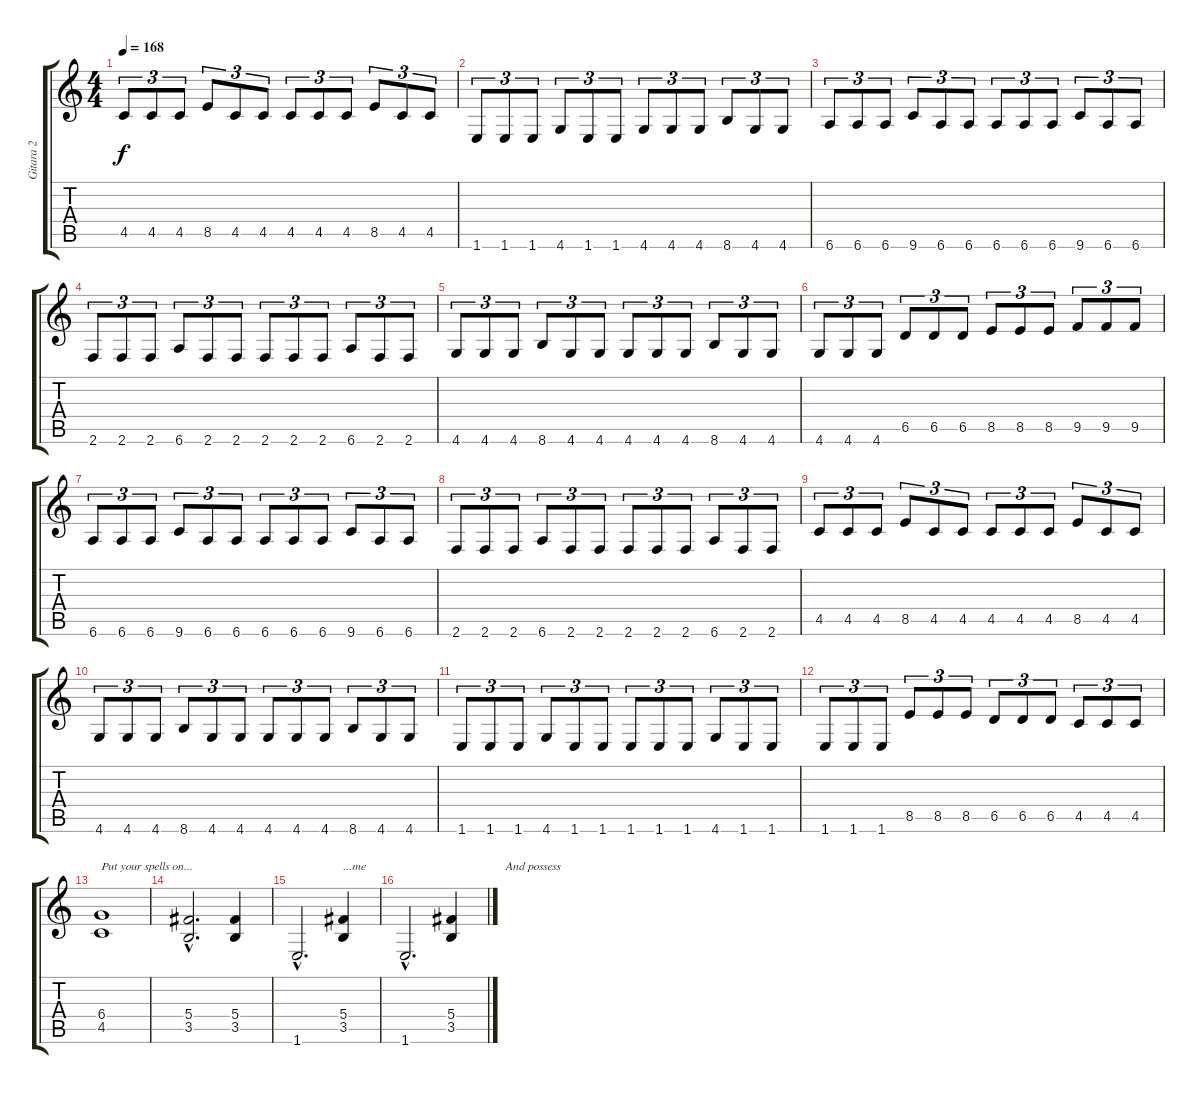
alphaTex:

\track ("Gitara 2" "Gitara 2") {instrument distortionguitar}
\staff {score tabs}
\tuning (Eb4 Bb3 Gb3 Db3 Ab2 Eb2) {hide}
\ts (4 4)
\tempo 168
\clef g2
\ks c
4.5.8{tu (3 2) dy f} 4.5.8{tu (3 2)} 4.5.8{tu (3 2)} 8.5.8{tu (3 2)} 4.5.8{tu (3 2)} 4.5.8{tu (3 2)} 4.5.8{tu (3 2)} 4.5.8{tu (3 2)} 4.5.8{tu (3 2)} 8.5.8{tu (3 2)} 4.5.8{tu (3 2)} 4.5.8{tu (3 2)} |
1.6.8{tu (3 2)} 1.6.8{tu (3 2)} 1.6.8{tu (3 2)} 4.6.8{tu (3 2)} 1.6.8{tu (3 2)} 1.6.8{tu (3 2)} 4.6.8{tu (3 2)} 4.6.8{tu (3 2)} 4.6.8{tu (3 2)} 8.6.8{tu (3 2)} 4.6.8{tu (3 2)} 4.6.8{tu (3 2)} |
6.6.8{tu (3 2)} 6.6.8{tu (3 2)} 6.6.8{tu (3 2)} 9.6.8{tu (3 2)} 6.6.8{tu (3 2)} 6.6.8{tu (3 2)} 6.6.8{tu (3 2)} 6.6.8{tu (3 2)} 6.6.8{tu (3 2)} 9.6.8{tu (3 2)} 6.6.8{tu (3 2)} 6.6.8{tu (3 2)} |
2.6.8{tu (3 2)} 2.6.8{tu (3 2)} 2.6.8{tu (3 2)} 6.6.8{tu (3 2)} 2.6.8{tu (3 2)} 2.6.8{tu (3 2)} 2.6.8{tu (3 2)} 2.6.8{tu (3 2)} 2.6.8{tu (3 2)} 6.6.8{tu (3 2)} 2.6.8{tu (3 2)} 2.6.8{tu (3 2)} |
4.6.8{tu (3 2)} 4.6.8{tu (3 2)} 4.6.8{tu (3 2)} 8.6.8{tu (3 2)} 4.6.8{tu (3 2)} 4.6.8{tu (3 2)} 4.6.8{tu (3 2)} 4.6.8{tu (3 2)} 4.6.8{tu (3 2)} 8.6.8{tu (3 2)} 4.6.8{tu (3 2)} 4.6.8{tu (3 2)} |
4.6.8{tu (3 2)} 4.6.8{tu (3 2)} 4.6.8{tu (3 2)} 6.5.8{tu (3 2)} 6.5.8{tu (3 2)} 6.5.8{tu (3 2)} 8.5.8{tu (3 2)} 8.5.8{tu (3 2)} 8.5.8{tu (3 2)} 9.5.8{tu (3 2)} 9.5.8{tu (3 2)} 9.5.8{tu (3 2)} |
6.6.8{tu (3 2)} 6.6.8{tu (3 2)} 6.6.8{tu (3 2)} 9.6.8{tu (3 2)} 6.6.8{tu (3 2)} 6.6.8{tu (3 2)} 6.6.8{tu (3 2)} 6.6.8{tu (3 2)} 6.6.8{tu (3 2)} 9.6.8{tu (3 2)} 6.6.8{tu (3 2)} 6.6.8{tu (3 2)} |
2.6.8{tu (3 2)} 2.6.8{tu (3 2)} 2.6.8{tu (3 2)} 6.6.8{tu (3 2)} 2.6.8{tu (3 2)} 2.6.8{tu (3 2)} 2.6.8{tu (3 2)} 2.6.8{tu (3 2)} 2.6.8{tu (3 2)} 6.6.8{tu (3 2)} 2.6.8{tu (3 2)} 2.6.8{tu (3 2)} |
4.5.8{tu (3 2)} 4.5.8{tu (3 2)} 4.5.8{tu (3 2)} 8.5.8{tu (3 2)} 4.5.8{tu (3 2)} 4.5.8{tu (3 2)} 4.5.8{tu (3 2)} 4.5.8{tu (3 2)} 4.5.8{tu (3 2)} 8.5.8{tu (3 2)} 4.5.8{tu (3 2)} 4.5.8{tu (3 2)} |
4.6.8{tu (3 2)} 4.6.8{tu (3 2)} 4.6.8{tu (3 2)} 8.6.8{tu (3 2)} 4.6.8{tu (3 2)} 4.6.8{tu (3 2)} 4.6.8{tu (3 2)} 4.6.8{tu (3 2)} 4.6.8{tu (3 2)} 8.6.8{tu (3 2)} 4.6.8{tu (3 2)} 4.6.8{tu (3 2)} |
1.6.8{tu (3 2)} 1.6.8{tu (3 2)} 1.6.8{tu (3 2)} 4.6.8{tu (3 2)} 1.6.8{tu (3 2)} 1.6.8{tu (3 2)} 1.6.8{tu (3 2)} 1.6.8{tu (3 2)} 1.6.8{tu (3 2)} 4.6.8{tu (3 2)} 1.6.8{tu (3 2)} 1.6.8{tu (3 2)} |
1.6.8{tu (3 2)} 1.6.8{tu (3 2)} 1.6.8{tu (3 2)} 8.5.8{tu (3 2)} 8.5.8{tu (3 2)} 8.5.8{tu (3 2)} 6.5.8{tu (3 2)} 6.5.8{tu (3 2)} 6.5.8{tu (3 2)} 4.5.8{tu (3 2)} 4.5.8{tu (3 2)} 4.5.8{tu (3 2)} |
(6.4 4.5).1{txt "Put your spells on..."} |
(5.4{hac} 3.5{hac}).2{d} (5.4 3.5).4 |
1.6{hac}.2{d} (5.4 3.5).4{txt "...me"} |
1.6{hac}.2{d} (5.4 3.5).4{txt "                  And possess"}
